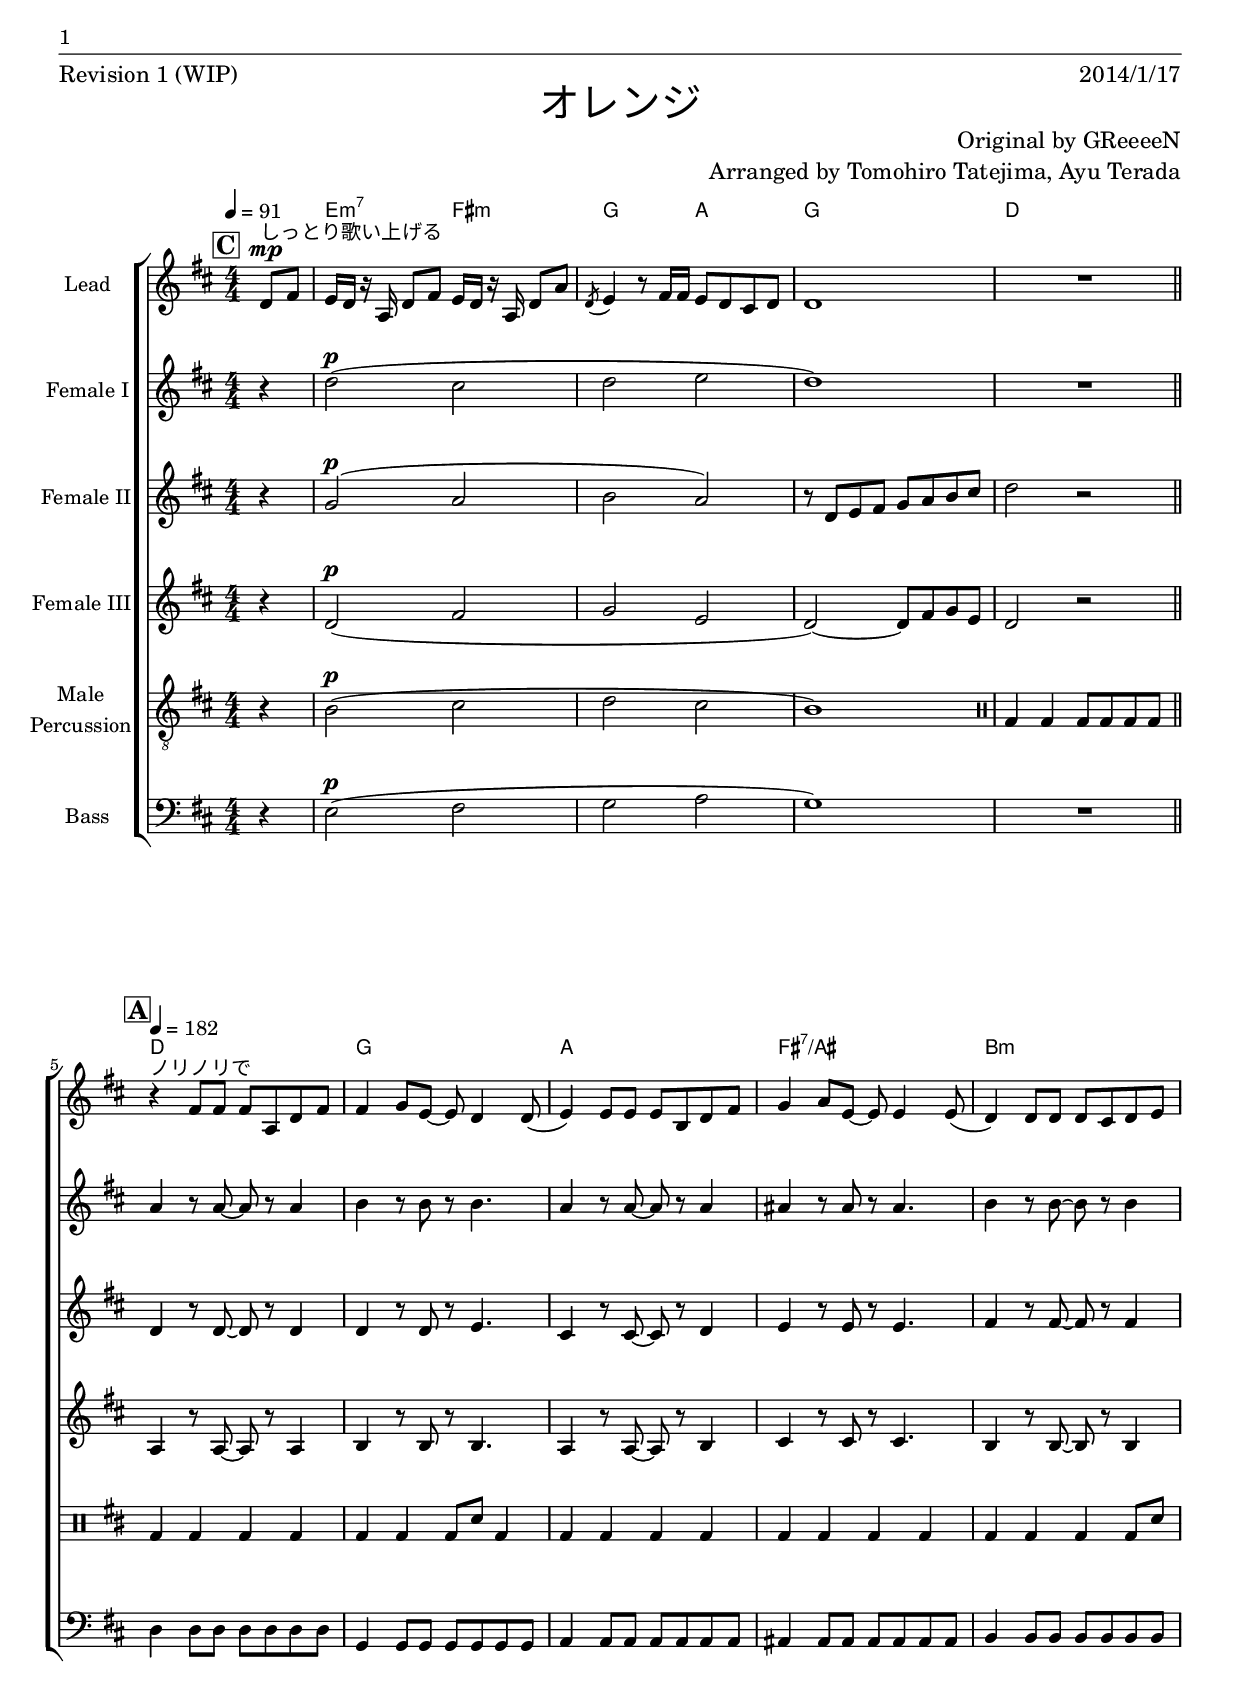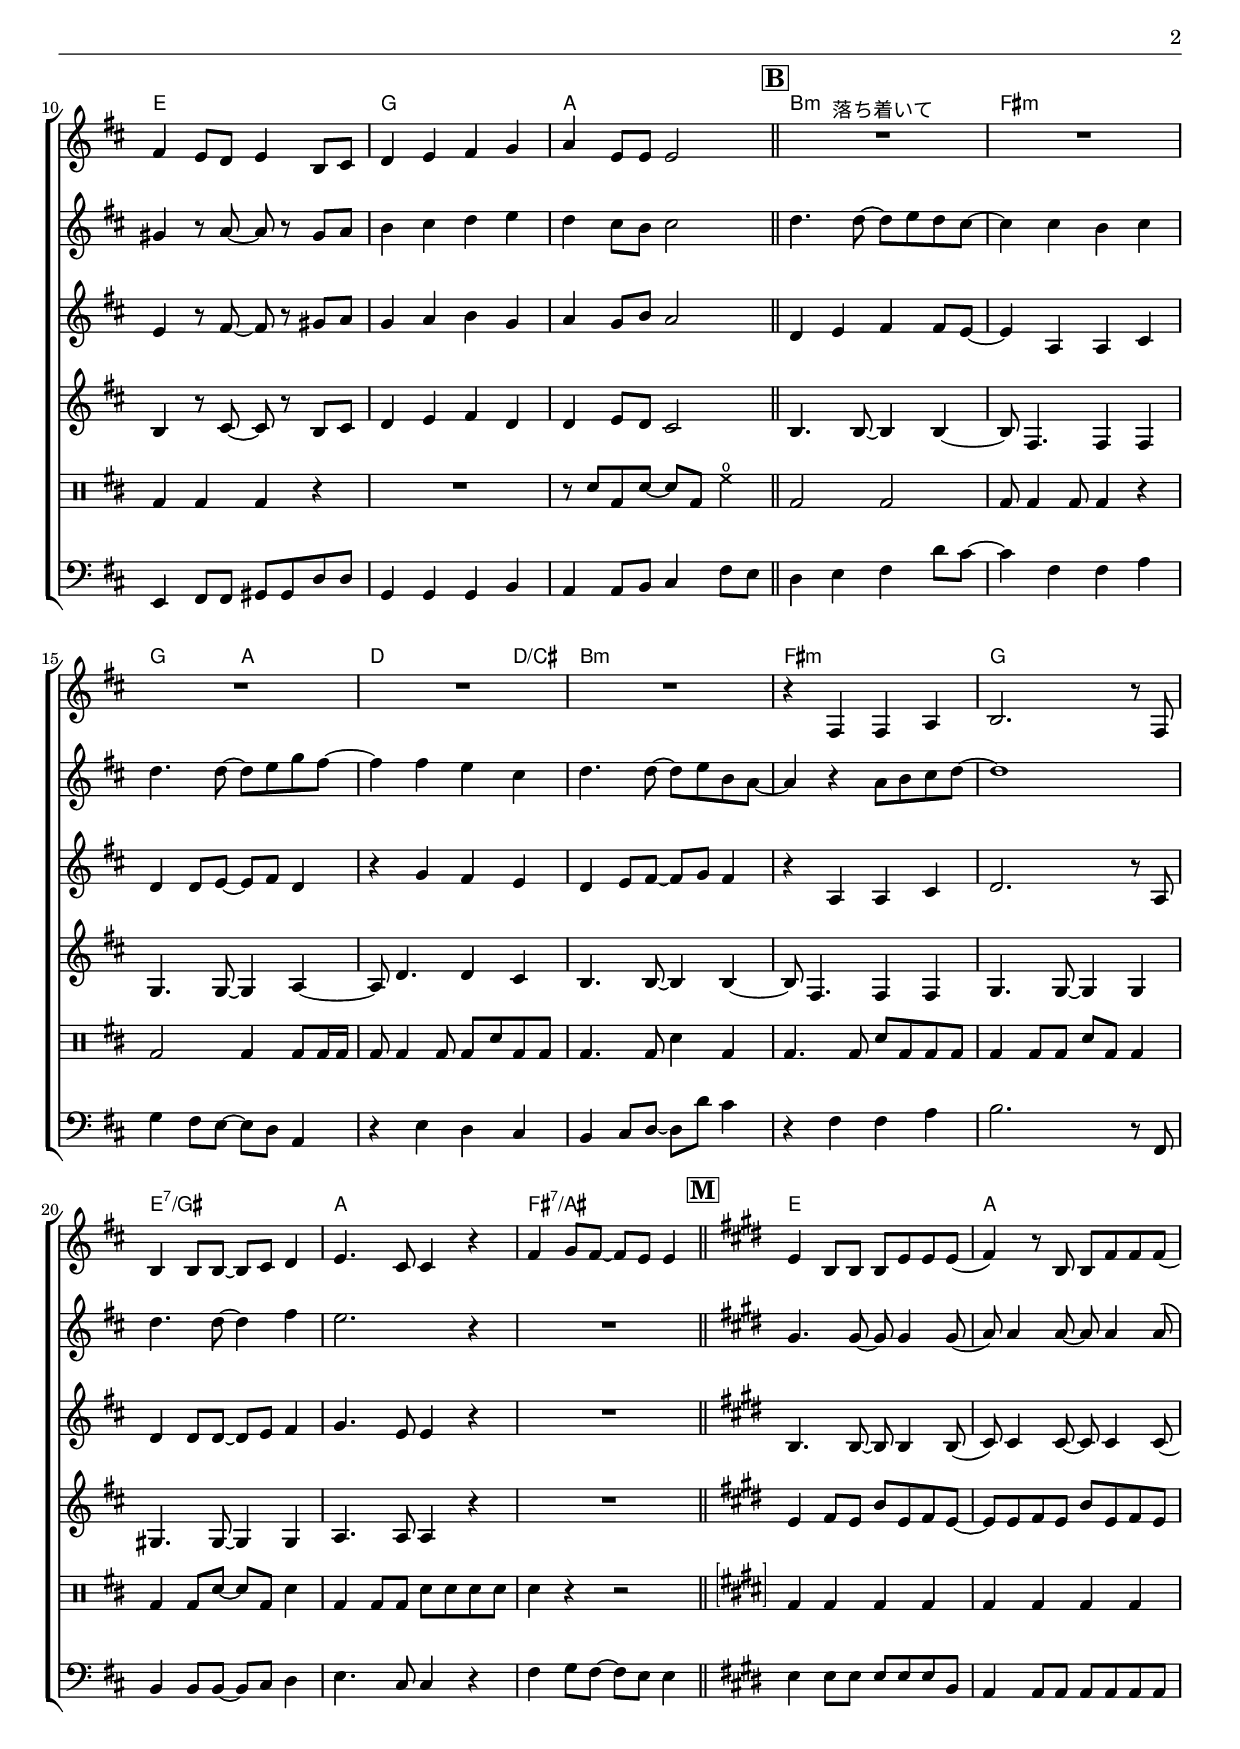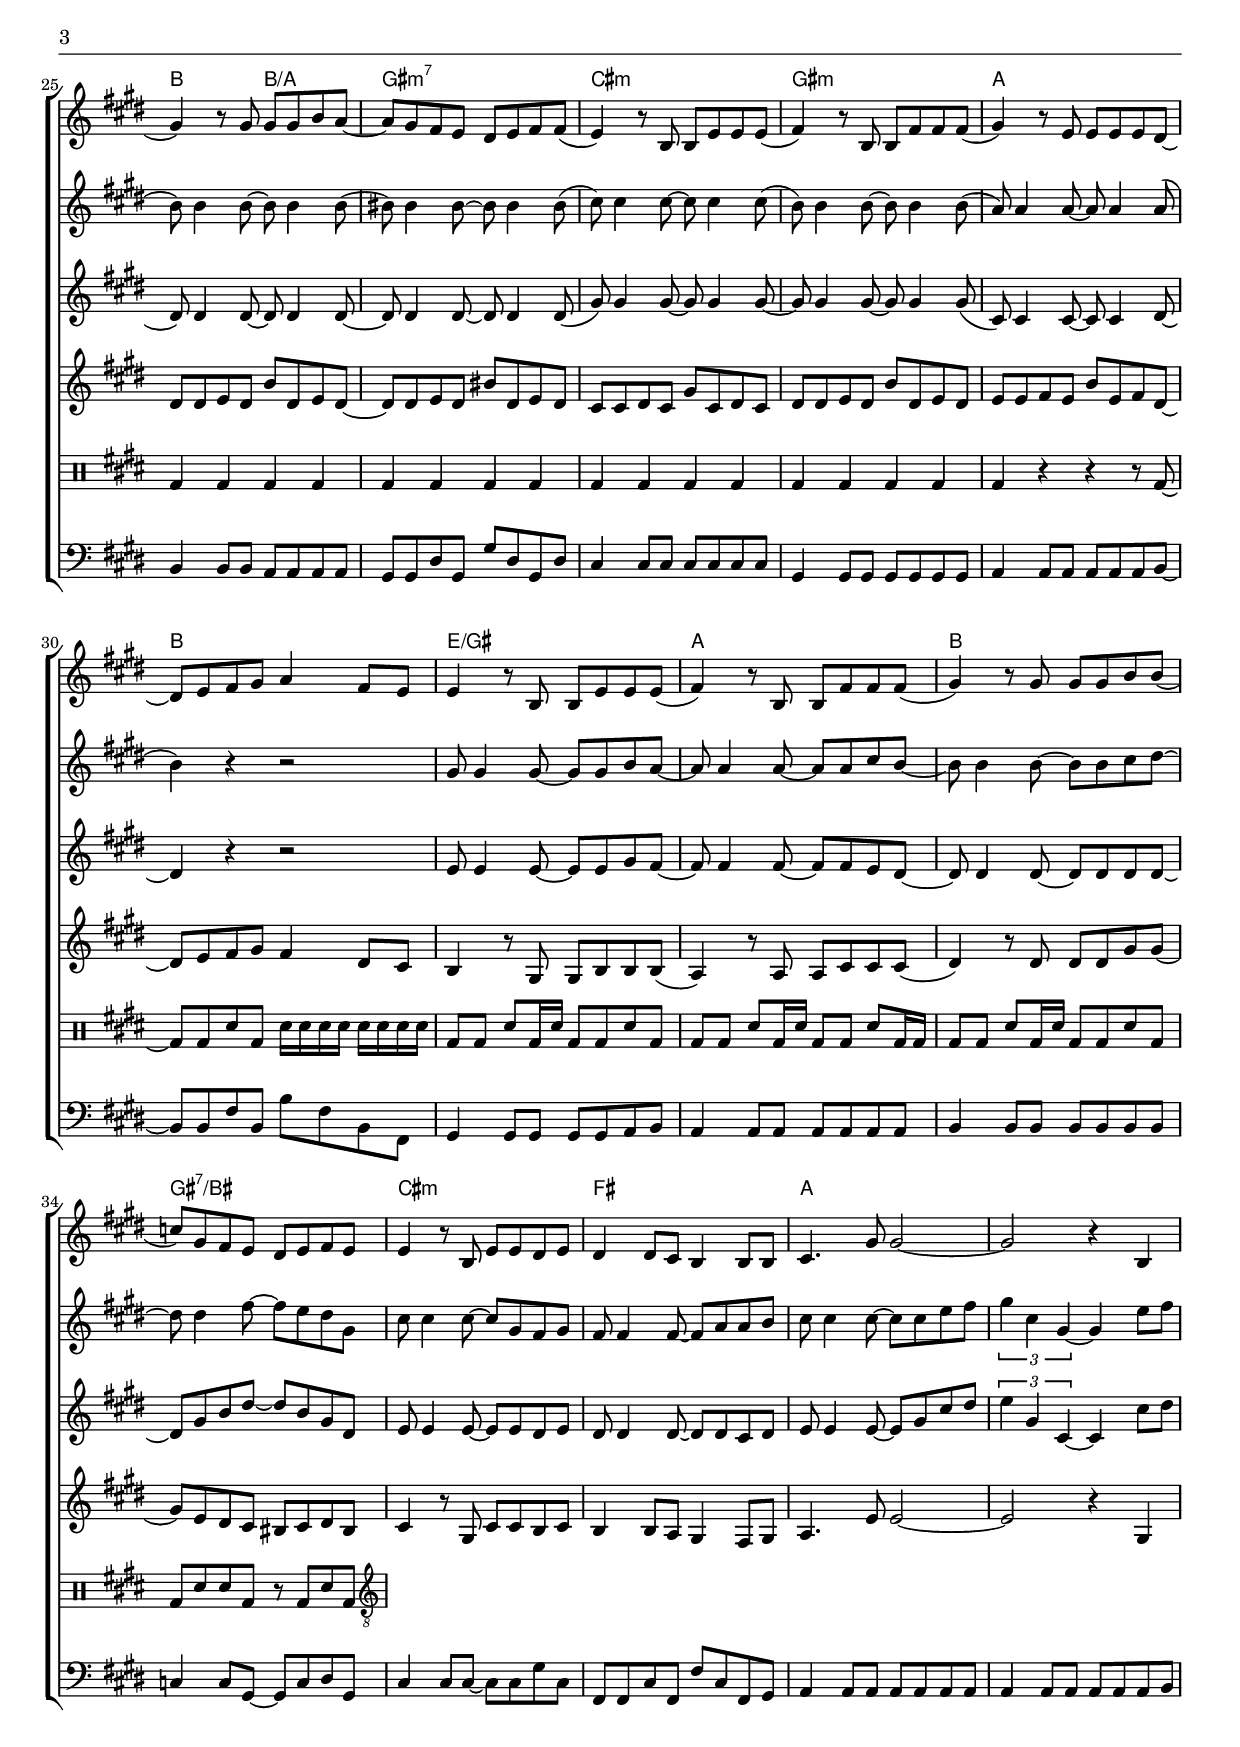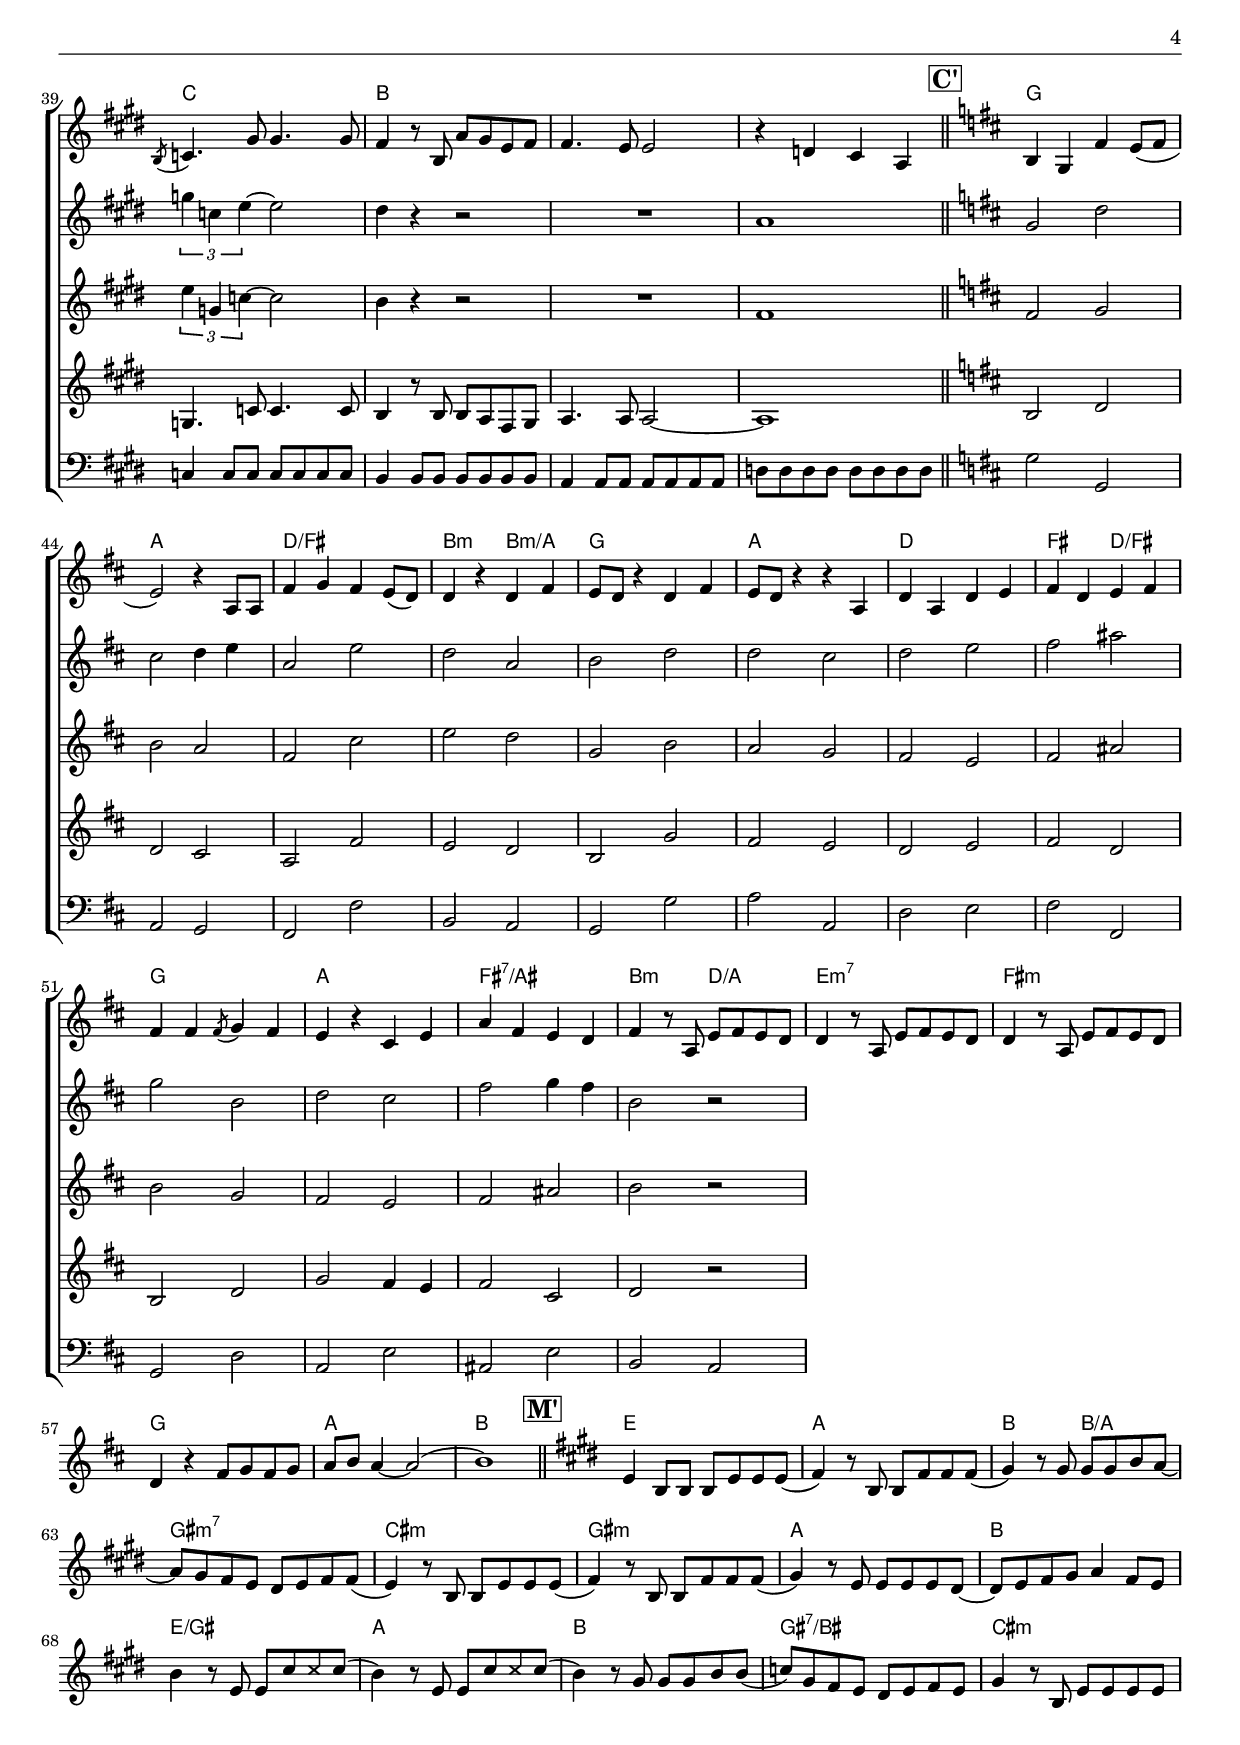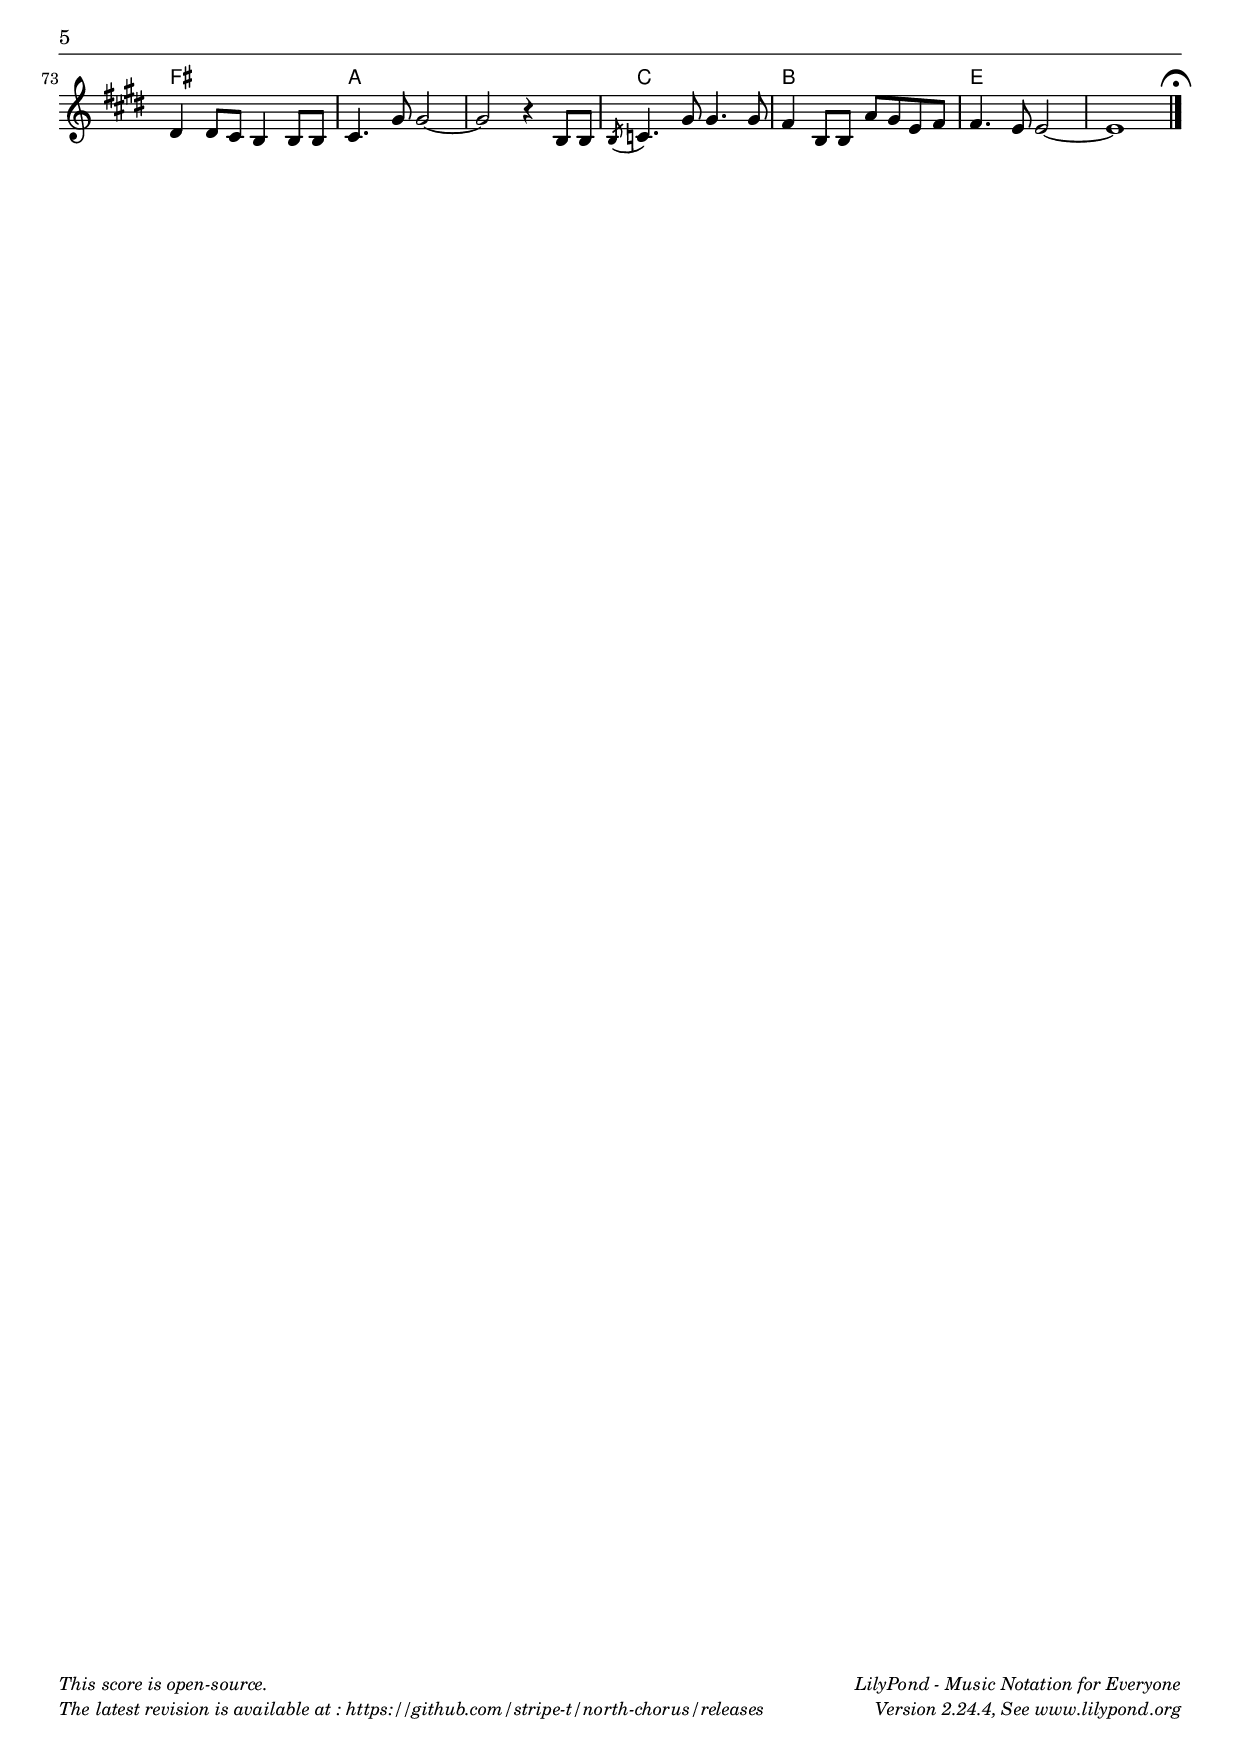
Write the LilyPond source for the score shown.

% Template revision 2
%
% For Flescobaldi :
% -*- indent-width: 4; tab-width: 4; indent-tabs: true;

\version "2.18.0"
\include "articulate.ly"

perc = #(define-music-function
         (parser location note)
         (ly:music?)
         #{
         	\new DrumVoice \with {\consists "Staff_performer"} {
         		\clef percussion
         		\set DrumVoice.midiInstrument = "standard kit"
         		#note
         	}
         	\clef "treble_8"
         	\set Voice.midiInstrument = "oboe"
         #})

#(define-markup-command (annotation layout props text) (markup?)
  "Annotation"
  (interpret-markup layout props
    #{
    	\markup { \override #'(font-name . "IPAex明朝") #text }
    #}))


% The below, invented by Mats Bengtsson, creates left and right brackets vertically
% spanning an entire staff. It is useful for offseting optional passages of music,
% as shown in the example

% The number next to "th" in (th 0.2) controls thickness of the brackets.
#(define-markup-command (left-bracket layout props) ()
 	"Draw left hand bracket"
 	(let* ((th 0.2) ;; todo: take from GROB
 	      	(width (* 2.5 th)) ;; todo: take from GROB
 	      	(ext '(-2.8 . 2.8))) ;; todo: take line-count into account
 		(ly:bracket Y ext th width)))

leftBracket = {
	\once\override BreathingSign #'text = #(make-left-bracket-markup)
	\once\override BreathingSign #'break-visibility = #end-of-line-invisible
	\once\override BreathingSign #'Y-offset = ##f
	% Trick to print it after barlines and signatures:
	\once\override BreathingSign #'break-align-symbol = #'custos
	\breathe
}


#(define-markup-command (right-bracket layout props) ()
 	"Draw right hand bracket"
 	(let* ((th .2);;todo: take from GROB
 	      	(width (* 2.5 th)) ;; todo: take from GROB
 	      	(ext '(-2.8 . 2.8))) ;; todo: take line-count into account
 		(ly:bracket Y ext th (- width))))

rightBracket = {
	\once\override BreathingSign #'text = #(make-right-bracket-markup)
	\once\override BreathingSign #'Y-offset = ##f
	\breathe
}

\paper {
	% page-count = #4
	bookTitleMarkup = \markup {
		\column {
			\fill-line {
				"Revision 1 (WIP)"
				"2014/1/17"
			}
			\fill-line {
				\override #'(font-name . "IPAex明朝")
				\fontsize #5 "オレンジ"
			}
			\fill-line {
				\null
				"Original by GReeeeN"
			}
			\fill-line {
				\null
				"Arranged by Tomohiro Tatejima, Ayu Terada"
			}
		}
	}
	oddHeaderMarkup = \markup {
		\override #'(baseline-skip . 1) \column {
			\fill-line {
				\fontsize #-1 \fromproperty #'page:page-number-string \null
			}
			\draw-hline
		}

	}
	evenHeaderMarkup = \markup {
		\override #'(baseline-skip . 1) \column {
			\fill-line {
				\null \fontsize #-1 \fromproperty #'page:page-number-string
			}
			\draw-hline
		}
	}

	oddFooterMarkup = \markup {
		\on-the-fly #last-page \column{
			\fontsize #-2 \italic \fill-line {
				\left-column {"This score is open-source." "The latest revision is available at : https://github.com/stripe-t/north-chorus/releases"}
				\right-column {"LilyPond - Music Notation for Everyone" #(string-append "Version " (lilypond-version) ", See www.lilypond.org")}
			}
		}
	}

	evenFooterMarkup = \oddFooterMarkup
}

chord = \chordmode {
	\override ChordName #'font-size = #0
	\set majorSevenSymbol = \markup { maj7 }
	\set Score.markFormatter = #format-mark-box-alphabet
	\mark \markup{\bold \box C}
	\tempo 4=91
	\partial 4*1
	s4 |
	e2:m7 fis:m | g a | g1 | d |

	\bar "||"
	\mark \markup{\bold \box A}
	\tempo 4=182
	d1 | g | a | fis:7/ais |
	b:m | e1 %{e4 e/fis e/gis e/d%} | g1 | a |
	
	\bar "||"
	\mark \markup{\bold \box B}
	b:m | fis:m | g2 a | d2. d4/cis |
	b1:m | fis:m | g | e:7/gis |
	a | fis:7/ais |
	
	\bar "||"
	\mark \markup{\bold \box M}
	e | a | b2 b/a | gis1:m7 |
	cis:m | gis:m %{e/gis%} | a | b |
	e/gis | a | b | gis:7/bis |
	cis:m | fis %{fis:m%} | a | s |
	c | b |
	s | s |	% TODO: うまくつなげる
	
	\bar "||"
	\mark \markup{\bold \box C'}
	g | a | d/fis | b2:m b:m/a |
	g1 | a | d | fis2 d/fis %{fis1%} |
	g1 | a | fis:7/ais | b2:m d/a |
	e1:m7 | fis:m | g | a |
	b |
	
	\bar "||"
	\mark \markup{\bold \box M'}
	e | a | b2 b/a | gis1:m7 |
	cis:m | gis:m %{e/gis%} | a | b |
	e/gis | a | b | gis:7/bis |
	cis:m | fis %{fis:m%} | a | s |
	c | b | e | s |
	
	\bar "|."
	\mark \markup { \musicglyph #"scripts.ufermata" }
}

fA = \relative c' {
	\key d \major
	\partial 4*1
	%\dynamicUp
	% C
	d8\mp^\markup \annotation {"しっとり歌い上げる"} fis |
	e16 d r a d8 fis e16 d r a d8 a' | \acciaccatura d, e4 r8 fis16 fis e8 d cis d | d1 | R1 |
	
	% A
	r4^\markup \annotation {"ノリノリで"} fis8 fis fis a, d fis | fis4 g8 e ~ e d4 d8( | e4) e8 e e b d fis | g4 a8 e ~ e %{fis~fis ?%} e4 e8( |
	d4) d8 d d cis d e | fis4 e8 d e4 b8 cis | d4 e fis g | a e8 e e2 |
	
	% B
	R1^\markup \annotation {"落ち着いて"} | R | R | R |
	R | r4 fis, fis a | b2. r8 fis | b4 b8 b ~ b cis d4 |
	e4. cis8 cis4 r | fis g8 fis ~ fis e e4 |
	
	% M
	\key e \major
	e4 b8 b b e e e( | fis4) r8 b, b fis' fis fis( | gis4) r8 gis gis gis b a ~ | a gis fis e dis e fis fis( |
	e4) r8 b b e e e( | fis4) r8 b, b fis' fis fis( | gis4) r8 e e e e dis ~ | dis e fis gis a4 fis8 e |
	e4 r8 b b e e e( | fis4) r8 b, b fis' fis fis( | gis4) r8 gis gis gis b b( | c) gis fis e dis e fis e |
	e4 r8 b e e dis e | dis4 dis8 cis b4 b8 b | cis4. gis'8 gis2 ~ | gis r4 b, |
	\acciaccatura b8 c4. gis'8 gis4. gis8 | fis4 r8 b, a' gis e fis | fis4. e8 e2 | r4 d cis a |
	
	% C'
	\key d \major
	b g fis' e8( fis | e2) r4 a,8 a | fis'4 g fis e8( d) | d4 r d fis |
	e8 d r4 d fis | e8 d r4 r a | d a d e | fis d e fis |
	fis fis \acciaccatura fis8 g4 fis | e r cis e | a%{ais ?%} fis e%{ees ?%} d | fis r8 a, e' fis e d |
	d4 r8 a e' fis e d | d4 r8 a e' fis e d | d4 r fis8 g fis g | a b a4 ~ a2( |
	b1) |
	
	% M'
	\key e \major
	e,4 b8 b b e e e( | fis4) r8 b, b fis' fis fis( | gis4) r8 gis gis gis b a ~ | a gis fis e dis e fis fis( |
	e4) r8 b b e e e( | fis4) r8 b, b fis' fis fis( | gis4) r8 e e e e dis ~ | dis e fis gis a4 fis8 e |
	b'4 r8 e, e cis' \xNote cis cis( | b4) r8 e, e cis' \xNote cis cis( | b4) r8 gis gis gis b b( | c) gis fis e dis e fis e |
	gis4 r8 b, e e e e | dis4 dis8 cis b4 b8 b | cis4. gis'8 gis2 ~ | gis r4 b,8 b |
	\acciaccatura b8 c4. gis'8 gis4. gis8 | fis4 b,8 b a' gis e fis | fis4. e8 e2 ~ | e1 |
}
fAlyric = \lyricmode {
	\set ignoreMelismata = ##t
	\override Lyrics . LyricText #'font-name = "IPAex明朝"
	\override Lyrics . LyricText #'font-size = #-1
}

fB = \relative c' {
	\key d \major
	\partial 4*1
	%C
	r4
	d'2\p( cis | d e | d1) | R |
	
	% A
	a4 r8 a ~ a r a4 | b4 r8 b r b4. | a4 r8 a ~ a r a4 | ais4 r8 ais  r ais4. |
	b4 r8 b ~ b r b4 | gis r8 a ~ a r gis8 a | b4 cis d e | d cis8 b cis2 |
	
	% B
	d4. d8 ~ d e d cis ~ | cis4 cis b cis | d4. d8 ~ d e g fis ~ | fis4 fis e cis |
	d4. d8 ~ d e b a ~ | a4 r a8 b cis d ~ | d1 | d4. d8 ~ d4 fis | e2. r4 |
	R1 |
	
	% M
	\key e \major
	gis,4. gis8 ~ gis8 gis4 gis8( | a) a4 a8 ~ a a4 a8( | b) b4 b8 ~ b b4 b8( | bis) bis4 bis8 ~ bis bis4 bis8( |
	cis) cis4 cis8 ~ cis cis4 cis8( | b) b4 b8 ~ b b4 b8( | a) a4 a8 ~ a a4 a8( | b4) r r2 |
	gis8 gis4 gis8 ~ gis gis b a ~ | a a4 a8 ~ a a cis b ~ | b b4 b8 ~ b b cis dis ~ | dis dis4 fis8 ~ fis e dis gis, |
	cis cis4 cis8 ~ cis gis fis gis | fis fis4 fis8 ~ fis a a b | cis8 cis4 cis8 ~ cis cis e fis | \tuplet 3/2 {gis4 cis, gis ~ } gis4 e'8 fis |
	\tuplet 3/2 {g4 c, e ~ } e2 | dis4 r r2 | R1 | a |
	
	% C'
	\key d \major
	g2 d' | cis d4 e | a,2 e' | d a |
	b d | d cis | d e | fis ais |
	g b, | d cis | fis g4 fis | b,2 r |
}
fBlyric = \lyricmode {
	\set ignoreMelismata = ##t
	\override Lyrics . LyricText #'font-name = "IPAex明朝"
	\override Lyrics . LyricText #'font-size = #-1
}

fC = \relative c'{
	\key d \major
	\partial 4*1
	% C
	r4
	g'2\p( a | b a) | r8 d, e fis g a b cis | d2 r |
	
	% A
	d,4 r8 d ~ d r d4 | d4 r8 d r e4. | cis4 r8 cis ~ cis r d4 | e4 r8 e r e4. |
	fis4 r8 fis ~ fis r fis4 | e4 r8 fis ~ fis r gis8 a | g4 a b g | a g8 b a2 |
	
	% B
	d,4 e fis fis8 e ~ | e4 a, a cis | d d8 e ~ e fis d4 | r g fis e |
	d e8 fis ~ fis g fis4 | r a, a cis | d2. r8 a | d4 d8 d ~ d e fis4 |
	g4. e8 e4 r | R1 |
	
	% M
	\key e \major
	b4. b8 ~ b b4 b8( | cis) cis4 cis8 ~ cis cis4 cis8( | dis) dis4 dis8 ~ dis dis4 dis8 ~ | dis8 dis4 dis8 ~ dis dis4 dis8( |
	gis) gis4 gis8 ~ gis gis4 gis8 ~ | gis gis4 gis8 ~ gis gis4 gis8( | cis,) cis4 cis8 ~ cis cis4 dis8 ~ | dis4 r r2 |
	e8 e4 e8 ~ e e gis fis ~ | fis fis4 fis8 ~ fis fis e dis ~ | dis dis4 dis8 ~ dis dis dis dis ~ | dis gis b dis ~ dis b gis dis |
	e e4 e8 ~ e e dis e | dis dis4 dis8 ~ dis dis cis dis | e e4 e8 ~ e gis cis dis | \tuplet 3/2 {e4 gis, cis, ~ } cis4 cis'8 dis |
	\tuplet 3/2 {e4 g, c ~ } c2 | b4 r r2 | R1 | fis |
	
	% C'
	\key d \major
	fis2 g | b a | fis cis' | e d |
	g, b | a g | fis e | fis ais |
	b g | fis e | fis ais | b r |
}
fClyric = \lyricmode {
	\set ignoreMelismata = ##t
	\override Lyrics . LyricText #'font-name = "IPAex明朝"
	\override Lyrics . LyricText #'font-size = #-1
}

fD = \relative c'{
	\key d \major
	\partial 4*1
	% C
	r4
	d2\p( fis | g e | d2) ~ d8 fis g e | d2 r |
	
	% A
	a4 r8 a ~ a r a4 | b4 r8 b r b4. | a4 r8 a ~ a r b4 | cis4 r8 cis r cis4. |
	b4 r8 b ~ b r b4 | b4 r8 cis ~ cis r b cis | d4 e fis d | d e8 d cis2 |
	
	% B
	b4. b8 ~ b4 b ~ | b8 fis4. fis4 fis | g4. g8 ~ g4 a ~ | a8 d4. d4 cis |
	b4. b8 ~ b4 b ~ | b8 fis4. fis4 fis | g4. g8 ~ g4 g | gis4. gis8 ~ gis4 gis |
	a4. a8 a4 r | R1 |
	
	% M
	\key e \major
	e'4 fis8 e b' e, fis e ~ | e e fis e b' e, fis e | dis dis e dis b' dis, e dis ~ | dis dis e dis bis' dis, e dis |
	cis cis dis cis gis' cis, dis cis | dis dis e dis b' dis, e dis | e e fis e b' e, fis dis ~ | dis e fis gis fis4 dis8 cis |
	b4 r8 gis gis b b b( | a4) r8 a a cis cis cis( | dis4) r8 dis dis dis gis gis( | gis) e dis cis bis cis dis bis |
	cis4 r8 gis cis cis b cis | b4 b8 a gis4 fis8 gis | a4. e'8 e2 ~ | e r4 gis, |
	g4. c8 c4. c8 | b4 r8 b b a fis gis | a4. a8 a2 ~ | a1 |
	
	% C'
	\key d \major
	b2 d | d cis | a fis' | e d |
	b g' | fis e | d e | fis d |
	b d | g fis4 e | fis2 cis | d r |
}
fDlyric = \lyricmode {
	\set ignoreMelismata = ##t
	\override Lyrics . LyricText #'font-name = "IPAex明朝"
	\override Lyrics . LyricText #'font-size = #-1
}

mA = \relative c {
	\key d \major
	\partial 4*1
	%C
	r4
	b'2\p( cis | d cis | b1) |
	\perc \drummode {
		bd4 bd bd8 bd bd bd
		
		% A
		bd4 bd bd bd | bd bd bd8 sn bd4 | bd bd bd bd | bd bd bd bd |
		bd bd bd bd8 sn | bd4 bd bd r | R1 | r8 sn bd sn ~ sn bd hho4 |
		
		% B
		bd2 bd | bd8 bd4 bd8 bd4 r | bd2 bd4 bd8 bd16 bd | bd8 bd4 bd8 bd8 sn bd8 bd |
		bd4. bd8 sn4 bd | bd4. bd8 sn8 bd bd bd | bd4 bd8 bd sn8 bd bd4 | bd4 bd8 sn ~ sn bd8 sn4 |
		bd4 bd8 bd sn8 sn sn sn | sn4 r r2 |
		
		% M
		\once \override Staff.KeySignature #'stencil = #(lambda (grob)
    		(bracketify-stencil (ly:key-signature-interface::print grob) Y 0.1 0.2 0.1))
		\notemode { \key e \major }
		bd4 bd bd bd | bd bd bd bd | bd bd bd bd | bd bd bd bd |
		bd bd bd bd | bd bd bd bd | bd r r r8 bd ~ | bd bd sn bd sn16 sn sn sn sn sn sn sn |
		bd8 bd sn bd16 sn bd8 bd sn bd | bd8 bd sn bd16 sn bd8 bd sn bd16 bd | bd8 bd sn bd16 sn bd8 bd sn bd | bd sn sn bd r bd sn bd |
	}
}
mAlyric = \lyricmode {
	\set ignoreMelismata = ##t
	\override Lyrics . LyricText #'font-name = "IPAex明朝"
	\override Lyrics . LyricText #'font-size = #-1
}

mB = \relative c {
	\key d \major
	\partial 4*1
	% C
	r4 |
	e2\p( fis | g a | g1) | R |
	
	% A
	d4 d8 d d d d d | g,4 g8 g g g g g | a4 a8 a a a a a | ais4 ais8 ais ais ais ais ais |
	b4 b8 b b b b b | e,4 fis8 fis gis gis d' d | g,4 g g b | a a8 b cis4 fis8 e |
	
	% B
	d4 e fis d'8 cis ~ | cis4 fis, fis a | g fis8 e ~ e d a4 | r e' d cis |
	b4 cis8 d ~ d d' cis4 | r4 fis, fis a | b2. r8 fis, | b4 b8 b ~ b cis d4 |
	e4. cis8 cis4 r | fis g8 fis ~ fis e e4 |
	
	% M
	\key e \major
	e4 e8 e e e e b | a4 a8 a a a a a | b4 b8 b a a a a | gis gis dis' gis, gis' dis gis, dis' |
	cis4 cis8 cis cis cis cis cis | gis4 gis8 gis gis gis gis gis | a4 a8 a a a a b ~ | b b fis' b, b' fis b, fis |
	gis4 gis8 gis gis gis a b | a4 a8 a a a a a | b4 b8 b b b b b | c4 c8 gis ~ gis c dis gis, |
	cis4 cis8 cis ~ cis cis gis' cis, | fis, fis cis' fis, fis' cis fis, gis | a4 a8 a a a a a | a4 a8 a a a a b |
	c4 c8 c c c c c | b4 b8 b b b b b | a4 a8 a a a a a | d d d d d d d d |
	
	% C
	\key d \major
	g2 g, | a g | fis fis' | b, a |
	g g' | a a, | d e | fis fis, |
	g d' | a e' | ais, e' | b a |
	
}
mBlyric = \lyricmode {
	\set ignoreMelismata = ##t
	\override Lyrics . LyricText #'font-name = "IPAex明朝"
	\override Lyrics . LyricText #'font-size = #-1
}

\book{
	\score {
		<<
			\new ChordNames {
				\set ChordNames.midiMaximumVolume = #0.0
				\set ChordNames.midiMinimumVolume = #0.0
				\chord
			}
			\new ChoirStaff <<
				\new Staff = "Female1" <<
					\set Staff.instrumentName = "Lead"
					\set Staff.midiInstrument = "flute"
					\clef treble
					\new Voice = "VoiceFemale1" \fA
				>>
				\new Lyrics = "LyricsFemale1"

				\new Staff = "Female2" <<
					\set Staff.instrumentName = "Female I"
					\set Staff.midiInstrument = "flute"
					\clef treble
					\new Voice = "VoiceFemale2" \fB
				>>
				\new Lyrics = "LyricsFemale2"

				\new Staff = "Female3" <<
					\set Staff.instrumentName = "Female II"
					\set Staff.midiInstrument = "clarinet"
					\clef treble
					\new Voice = "VoiceFemale3" \fC
				>>
				\new Lyrics = "LyricsFemale3"

				\new Staff = "Female4" <<
					\set Staff.instrumentName = "Female III"
					\set Staff.midiInstrument = "clarinet"
					\clef treble
					\new Voice = "VoiceFemale4" \fD
				>>
				\new Lyrics = "LyricsFemale4"

				\new Staff = "Male1" \with {
					\accepts "DrumVoice"
					\remove "Staff_performer"
				} <<
					\set Staff.instrumentName = \markup {\center-column{"Male" "Percussion"}}
					\set Staff.midiInstrument = "oboe"
					\clef "treble_8"
					\new Voice = "VoiceMale1" \with {\consists "Staff_performer"} \mA
				>>
				\new Lyrics = "LyricsMale1"

				\new Staff = "Male2" <<
					\set Staff.instrumentName = "Bass"
					\set Staff.midiInstrument = "bassoon"
					\clef "bass"
					\new Voice = "VoiceMale2" \mB
				>>
				\new Lyrics = "LyricsMale2"

				\context Lyrics = "LyricsFemale1" {
					\lyricsto "VoiceFemale1" {
						\fAlyric
					}
				}
				\context Lyrics = "LyricsFemale2" {
					\lyricsto "VoiceFemale2" {
						\fBlyric
					}
				}
				\context Lyrics = "LyricsFemale3" {
					\lyricsto "VoiceFemale3" {
						\fClyric
					}
				}
				\context Lyrics = "LyricsFemale4" {
					\lyricsto "VoiceFemale4" {
						\fDlyric
					}
				}
				\context Lyrics = "LyricsMale1" {
					\lyricsto "VoiceMale1" {
						\mAlyric
					}
				}
				\context Lyrics = "LyricsMale2" {
					\lyricsto "VoiceMale2" {
						\mBlyric
					}
				}
			>>
		>>
		\layout {
			#(layout-set-staff-size 17.82)
			\context {
				\Score
				%fontSize = -1
				\override StaffSymbol #'staff-space = 2.5457\pt % staffsize/7 may be good
				\numericTimeSignature
			}
			\context {
				\Voice
				\dynamicUp
			}
		}
		\midi {}
	}
}